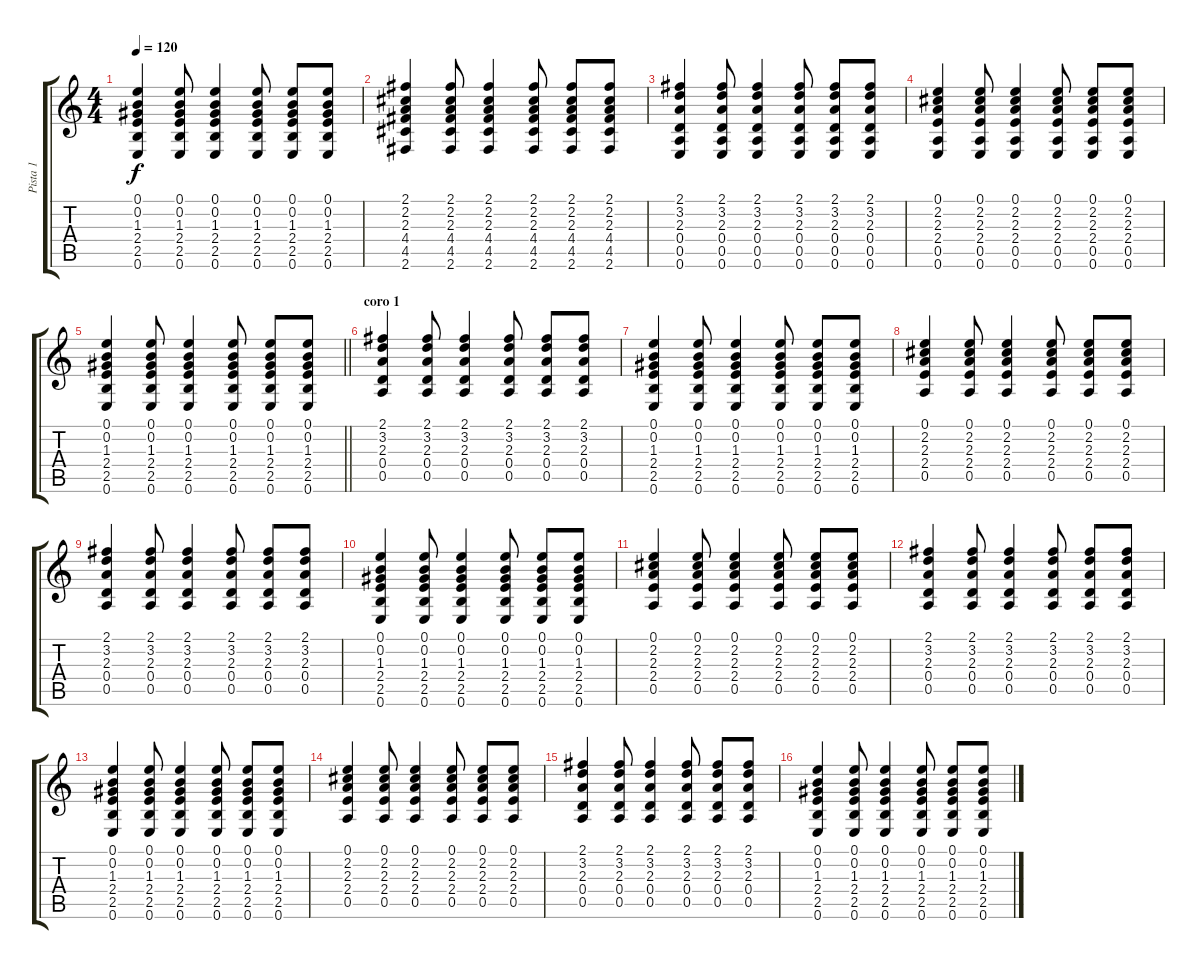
\track ("Pista 1" "Pista 1") {instrument acousticguitarsteel}
\staff {score tabs}
\tuning (E4 B3 G3 D3 A2 E2) {hide}
\ts (4 4)
\tempo 120
\clef g2
\ks c
(0.1 0.2 1.3 2.4 2.5 0.6).4{dy f} (0.1 0.2 1.3 2.4 2.5 0.6).8 (0.1 0.2 1.3 2.4 2.5 0.6).4 (0.1 0.2 1.3 2.4 2.5 0.6).8 (0.1 0.2 1.3 2.4 2.5 0.6).8 (0.1 0.2 1.3 2.4 2.5 0.6).8 |
(2.1 2.2 2.3 4.4 4.5 2.6).4 (2.1 2.2 2.3 4.4 4.5 2.6).8 (2.1 2.2 2.3 4.4 4.5 2.6).4 (2.1 2.2 2.3 4.4 4.5 2.6).8 (2.1 2.2 2.3 4.4 4.5 2.6).8 (2.1 2.2 2.3 4.4 4.5 2.6).8 |
(2.1 3.2 2.3 0.4 0.5 0.6).4 (2.1 3.2 2.3 0.4 0.5 0.6).8 (2.1 3.2 2.3 0.4 0.5 0.6).4 (2.1 3.2 2.3 0.4 0.5 0.6).8 (2.1 3.2 2.3 0.4 0.5 0.6).8 (2.1 3.2 2.3 0.4 0.5 0.6).8 |
(0.1 2.2 2.3 2.4 0.5 0.6).4 (0.1 2.2 2.3 2.4 0.5 0.6).8 (0.1 2.2 2.3 2.4 0.5 0.6).4 (0.1 2.2 2.3 2.4 0.5 0.6).8 (0.1 2.2 2.3 2.4 0.5 0.6).8 (0.1 2.2 2.3 2.4 0.5 0.6).8 |
\barLineRight lightlight
(0.1 0.2 1.3 2.4 2.5 0.6).4 (0.1 0.2 1.3 2.4 2.5 0.6).8 (0.1 0.2 1.3 2.4 2.5 0.6).4 (0.1 0.2 1.3 2.4 2.5 0.6).8 (0.1 0.2 1.3 2.4 2.5 0.6).8 (0.1 0.2 1.3 2.4 2.5 0.6).8 |
\section ("" "coro 1")
(2.1 3.2 2.3 0.4 0.5).4 (2.1 3.2 2.3 0.4 0.5).8 (2.1 3.2 2.3 0.4 0.5).4 (2.1 3.2 2.3 0.4 0.5).8 (2.1 3.2 2.3 0.4 0.5).8 (2.1 3.2 2.3 0.4 0.5).8 |
(0.1 0.2 1.3 2.4 2.5 0.6).4 (0.1 0.2 1.3 2.4 2.5 0.6).8 (0.1 0.2 1.3 2.4 2.5 0.6).4 (0.1 0.2 1.3 2.4 2.5 0.6).8 (0.1 0.2 1.3 2.4 2.5 0.6).8 (0.1 0.2 1.3 2.4 2.5 0.6).8 |
(0.1 2.2 2.3 2.4 0.5).4 (0.1 2.2 2.3 2.4 0.5).8 (0.1 2.2 2.3 2.4 0.5).4 (0.1 2.2 2.3 2.4 0.5).8 (0.1 2.2 2.3 2.4 0.5).8 (0.1 2.2 2.3 2.4 0.5).8 |
(2.1 3.2 2.3 0.4 0.5).4 (2.1 3.2 2.3 0.4 0.5).8 (2.1 3.2 2.3 0.4 0.5).4 (2.1 3.2 2.3 0.4 0.5).8 (2.1 3.2 2.3 0.4 0.5).8 (2.1 3.2 2.3 0.4 0.5).8 |
(0.1 0.2 1.3 2.4 2.5 0.6).4 (0.1 0.2 1.3 2.4 2.5 0.6).8 (0.1 0.2 1.3 2.4 2.5 0.6).4 (0.1 0.2 1.3 2.4 2.5 0.6).8 (0.1 0.2 1.3 2.4 2.5 0.6).8 (0.1 0.2 1.3 2.4 2.5 0.6).8 |
(0.1 2.2 2.3 2.4 0.5).4 (0.1 2.2 2.3 2.4 0.5).8 (0.1 2.2 2.3 2.4 0.5).4 (0.1 2.2 2.3 2.4 0.5).8 (0.1 2.2 2.3 2.4 0.5).8 (0.1 2.2 2.3 2.4 0.5).8 |
(2.1 3.2 2.3 0.4 0.5).4 (2.1 3.2 2.3 0.4 0.5).8 (2.1 3.2 2.3 0.4 0.5).4 (2.1 3.2 2.3 0.4 0.5).8 (2.1 3.2 2.3 0.4 0.5).8 (2.1 3.2 2.3 0.4 0.5).8 |
(0.1 0.2 1.3 2.4 2.5 0.6).4 (0.1 0.2 1.3 2.4 2.5 0.6).8 (0.1 0.2 1.3 2.4 2.5 0.6).4 (0.1 0.2 1.3 2.4 2.5 0.6).8 (0.1 0.2 1.3 2.4 2.5 0.6).8 (0.1 0.2 1.3 2.4 2.5 0.6).8 |
(0.1 2.2 2.3 2.4 0.5).4 (0.1 2.2 2.3 2.4 0.5).8 (0.1 2.2 2.3 2.4 0.5).4 (0.1 2.2 2.3 2.4 0.5).8 (0.1 2.2 2.3 2.4 0.5).8 (0.1 2.2 2.3 2.4 0.5).8 |
(2.1 3.2 2.3 0.4 0.5).4 (2.1 3.2 2.3 0.4 0.5).8 (2.1 3.2 2.3 0.4 0.5).4 (2.1 3.2 2.3 0.4 0.5).8 (2.1 3.2 2.3 0.4 0.5).8 (2.1 3.2 2.3 0.4 0.5).8 |
(0.1 0.2 1.3 2.4 2.5 0.6).4 (0.1 0.2 1.3 2.4 2.5 0.6).8 (0.1 0.2 1.3 2.4 2.5 0.6).4 (0.1 0.2 1.3 2.4 2.5 0.6).8 (0.1 0.2 1.3 2.4 2.5 0.6).8 (0.1 0.2 1.3 2.4 2.5 0.6).8
